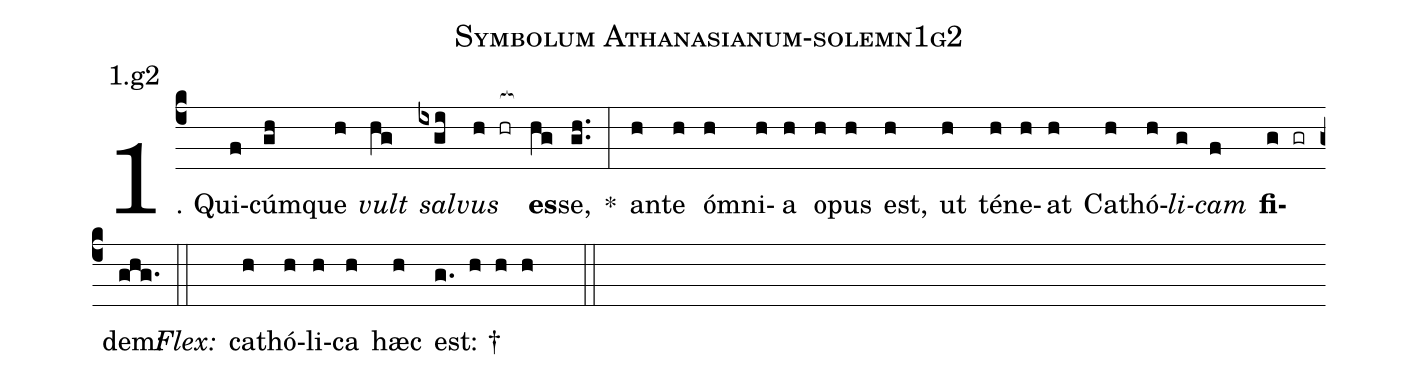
name: Symbolum Athanasianum-solemn1g2;
annotation: 1.g2;
%%
(c4)1. Qui(f)cúm(gh)que(h) <i>vult</i>(hg) <i>sal</i>(ixgi)<i>vus</i>(h hr[ocb:1{]) <b>es</b>(hg[ocb:0}])se,(gh..) *(:) an(h)te(h) óm(h)ni(h)a(h) o(h)pus(h) est,(h) ut(h) té(h)ne(h)at(h) Ca(h)thó(h)<i>li</i>(g)<i>cam</i>(f) <b>fi</b>(g gr)dem:(ghg.) (::)
<i>Flex:</i>()  ca(h)thó(h)li(h)ca(h) hæc(h) est: †(g. h h h  ::)
